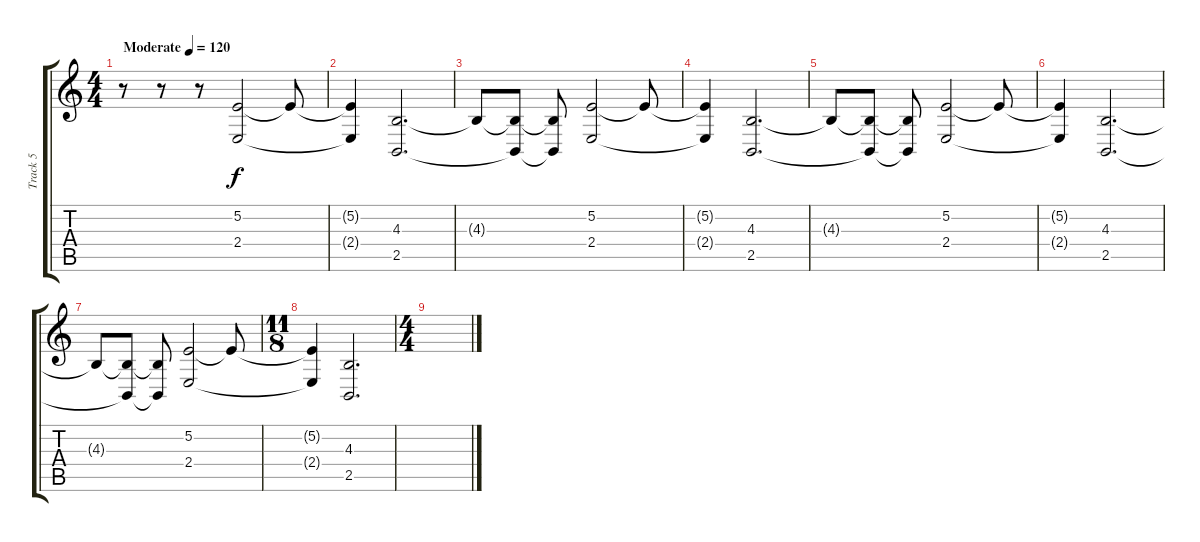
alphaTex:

\track ("Track 5" "Track 5") {instrument churchorgan bank 255}
\staff {score tabs}
\tuning (E4 B3 G3 D3 A2 E2) {hide}
\ts (4 4)
\tempo (120 "Moderate")
\clef g2
\ks c
r.8{dy f instrument churchorgan} r.8 r.8 (5.2 2.4).2 5.2{t}.8 |
(5.2{t} 2.4{t}).4 (4.3 2.5).2{d} |
4.3{t}.8 (4.3{t} 2.5{t}).8 (4.3{t} 2.5{t}).8 (5.2 2.4).2 5.2{t}.8 |
(5.2{t} 2.4{t}).4 (4.3 2.5).2{d} |
4.3{t}.8 (4.3{t} 2.5{t}).8 (4.3{t} 2.5{t}).8 (5.2 2.4).2 5.2{t}.8 |
(5.2{t} 2.4{t}).4 (4.3 2.5).2{d} |
4.3{t}.8 (4.3{t} 2.5{t}).8 (4.3{t} 2.5{t}).8 (5.2 2.4).2 5.2{t}.8 |
\ts (11 8)
(5.2{t} 2.4{t}).4 (4.3 2.5).2{d} |
\ts (4 4)
